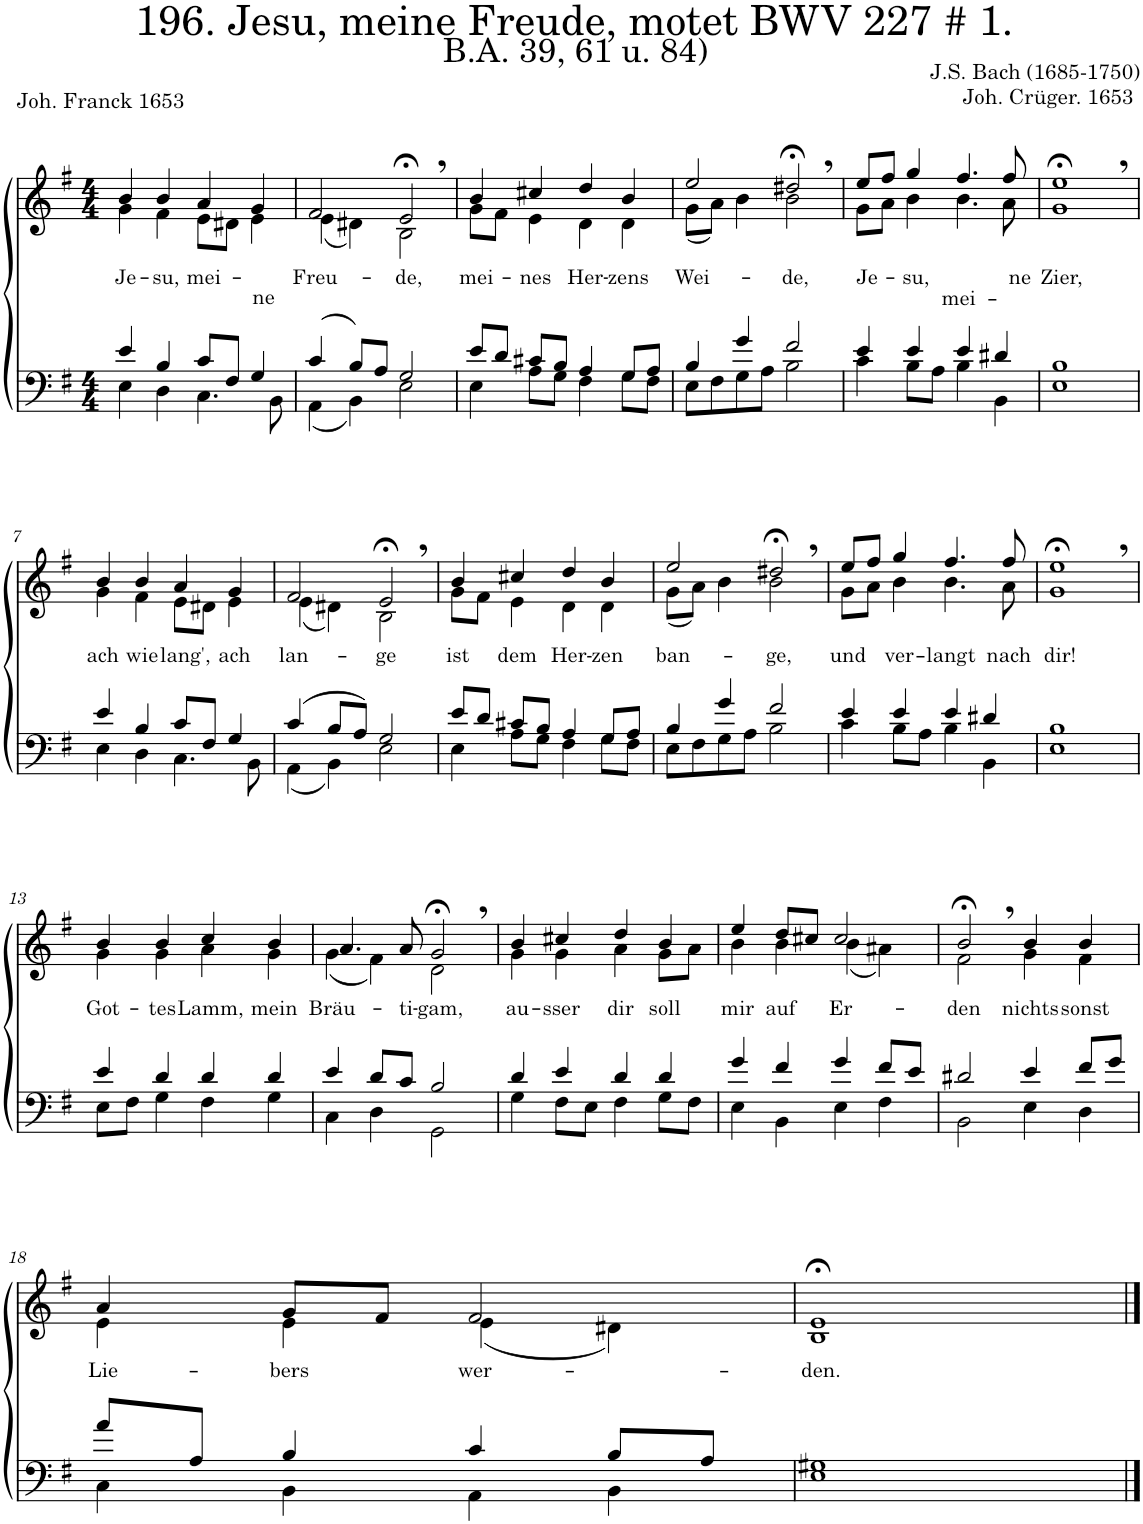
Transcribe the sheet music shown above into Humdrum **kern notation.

**kern	**kern	**text
*part2	*part1	*part1
*staff2	*staff1	*staff1
*I"Tenor/Bass	*I"Soprano/Alto	*
*clefF4	*clefG2	*
*k[f#]	*k[f#]	*
*M4/4	*M4/4	*
=1	=1	=1
*^	*	*
!	!	!	!LO:LY:b
*	*	*^	*
4e/	4E\	4b/	4g\	Je-
!	!	!	!	!LO:LY:b
4B/	4D\	4b/	4f#\	-su,
!	!	!	!	!LO:LY:b
8c/L	4.C\	4a/	8e\L	mei-
8F#/J	.	.	8d#X\J	.
!	!	!	!	!LO:LY:b
4G/	.	4g/	4e\	-ne
.	8BB\	.	.	.
=2	=2	=2	=2	=2
!	!	!	!	!LO:LY:b
(4c/	(4AA\	2f#/	(4e\	Freu-
8B/L)	4BB\)	.	4d#X\)	.
8A/J	.	.	.	.
!	!	!	!	!LO:LY:b
2G/	2E\	2e;<,/	2B\	-de,
=3	=3	=3	=3	=3
!	!	!	!	!LO:LY:b
8e/L	4E\	4b/	8g\L	mei-
8d/J	.	.	8f#\J	.
!	!	!	!	!LO:LY:b
8c#X/L	8A\L	4cc#X/	4e\	-nes
8B/J	8G\J	.	.	.
!	!	!	!	!LO:LY:b
4A/	4F#\	4dd/	4d\	Her-
!	!	!	!	!LO:LY:b
8G/L	8G\L	4b/	4d\	-zens
8A/J	8F#\J	.	.	.
=4	=4	=4	=4	=4
!	!	!	!	!LO:LY:b
4B/	8E\L	2ee/	(8g\L	Wei-
.	8F#\	.	8a\J)	.
4g/	8G\	.	4b\	.
.	8A\J	.	.	.
!	!	!	!	!LO:LY:b
2f#/	2B\	2dd#X;<,/	2b\	-de,
=5	=5	=5	=5	=5
!	!	!	!	!LO:LY:b
4e/	4c\	8ee/L	8g\L	Je-
.	.	8ff#/J	8a\J	.
!	!	!	!	!LO:LY:b
4e/	8B\L	4gg/	4b\	-su,
.	8A\J	.	.	.
!	!	!	!	!LO:LY:b
4e/	4B\	4.ff#/	4.b\	mei-
4d#X/	4BB\	.	.	.
!	!	!	!	!LO:LY:b
.	.	8ff#/	8a\	-ne
=6	=6	=6	=6	=6
!	!	!	!	!LO:LY:b
1B	1E	1ee;<,	1g	Zier,
!!LO:LB:g=z	!!
=7	=7	=7	=7	=7
!	!	!	!	!LO:LY:b
4e/	4E\	4b/	4g\	ach
!	!	!	!	!LO:LY:b
4B/	4D\	4b/	4f#\	wie
!	!	!	!	!LO:LY:b
8c/L	4.C\	4a/	8e\L	lang',
8F#/J	.	.	8d#X\J	.
!	!	!	!	!LO:LY:b
4G/	.	4g/	4e\	ach
.	8BB\	.	.	.
=8	=8	=8	=8	=8
!	!	!	!	!LO:LY:b
(4c/	(4AA\	2f#/	(4e\	lan-
8B/L	4BB\)	.	4d#X\)	.
8A/J)	.	.	.	.
!	!	!	!	!LO:LY:b
2G/	2E\	2e;<,/	2B\	-ge
=9	=9	=9	=9	=9
!	!	!	!	!LO:LY:b
8e/L	4E\	4b/	8g\L	ist
8d/J	.	.	8f#\J	.
!	!	!	!	!LO:LY:b
8c#X/L	8A\L	4cc#X/	4e\	dem
8B/J	8G\J	.	.	.
!	!	!	!	!LO:LY:b
4A/	4F#\	4dd/	4d\	Her-
!	!	!	!	!LO:LY:b
8G/L	8G\L	4b/	4d\	-zen
8A/J	8F#\J	.	.	.
=10	=10	=10	=10	=10
!	!	!	!	!LO:LY:b
4B/	8E\L	2ee/	(8g\L	ban-
.	8F#\	.	8a\J)	.
4g/	8G\	.	4b\	.
.	8A\J	.	.	.
!	!	!	!	!LO:LY:b
2f#/	2B\	2dd#X;<,/	2b\	ge,
=11	=11	=11	=11	=11
!	!	!	!	!LO:LY:b
4e/	4c\	8ee/L	8g\L	und
.	.	8ff#/J	8a\J	.
!	!	!	!	!LO:LY:b
4e/	8B\L	4gg/	4b\	ver-
.	8A\J	.	.	.
!	!	!	!	!LO:LY:b
4e/	4B\	4.ff#/	4.b\	-langt
4d#X/	4BB\	.	.	.
!	!	!	!	!LO:LY:b
.	.	8ff#/	8a\	nach
=12	=12	=12	=12	=12
!	!	!	!	!LO:LY:b
1B	1E	1ee;<,	1g	dir!
!!LO:LB:g=z	!!
=13	=13	=13	=13	=13
!	!	!	!	!LO:LY:b
4e/	8E\L	4b/	4g\	Got-
.	8F#\J	.	.	.
!	!	!	!	!LO:LY:b
4d/	4G\	4b/	4g\	-tes
!	!	!	!	!LO:LY:b
4d/	4F#\	4cc/	4a\	Lamm,
!	!	!	!	!LO:LY:b
4d/	4G\	4b/	4g\	mein
=14	=14	=14	=14	=14
!	!	!	!	!LO:LY:b
4e/	4C\	4.a/	(4g\	Bräu-
8d/L	4D\	.	4f#\)	.
!	!	!	!	!LO:LY:b
8c/J	.	8a/	.	-ti-
!	!	!	!	!LO:LY:b
2B/	2GG\	2g;<,/	2d\	-gam,
=15	=15	=15	=15	=15
!	!	!	!	!LO:LY:b
4d/	4G\	4b/	4g\	au-
!	!	!	!	!LO:LY:b
4e/	8F#\L	4cc#X/	4g\	-sser
.	8E\J	.	.	.
!	!	!	!	!LO:LY:b
4d/	4F#\	4dd/	4a\	dir
!	!	!	!	!LO:LY:b
4d/	8G\L	4b/	8g\L	soll
.	8F#\J	.	8a\J	.
=16	=16	=16	=16	=16
!	!	!	!	!LO:LY:b
4g/	4E\	4ee/	4b\	mir
!	!	!	!	!LO:LY:b
4f#/	4BB\	8dd/L	4b\	auf
.	.	8cc#X/J	.	.
!	!	!	!	!LO:LY:b
4g/	4E\	2cc#/	(4b\	Er-
8f#/L	4F#\	.	4a#X\)	.
8e/J	.	.	.	.
=17	=17	=17	=17	=17
!	!	!	!	!LO:LY:b
2d#X/	2BB\	2b;<,/	2f#\	-den
!	!	!	!	!LO:LY:b
4e/	4E\	4b/	4g\	nichts
!	!	!	!	!LO:LY:b
8f#/L	4D\	4b/	4f#\	sonst
8g/J	.	.	.	.
!!LO:LB:g=z	!!
=18	=18	=18	=18	=18
!	!	!	!	!LO:LY:b
8a/L	4C\	4a/	4e\	Lie-
8A/J	.	.	.	.
!	!	!	!	!LO:LY:b
4B/	4BB\	8g/L	4e\	-bers
.	.	8f#/J	.	.
!	!	!	!	!LO:LY:b
4c/	4AA\	2f#/	(4e\	wer-
8B/L	4BB\	.	4d#X\)	.
8A/J	.	.	.	.
=19	=19	=19	=19	=19
!	!	!	!	!LO:LY:b
1G#X	1E	1e;<	1B	-den.
*v	*v	*	*	*
*	*v	*v	*
==	==	==
*-	*-	*-
